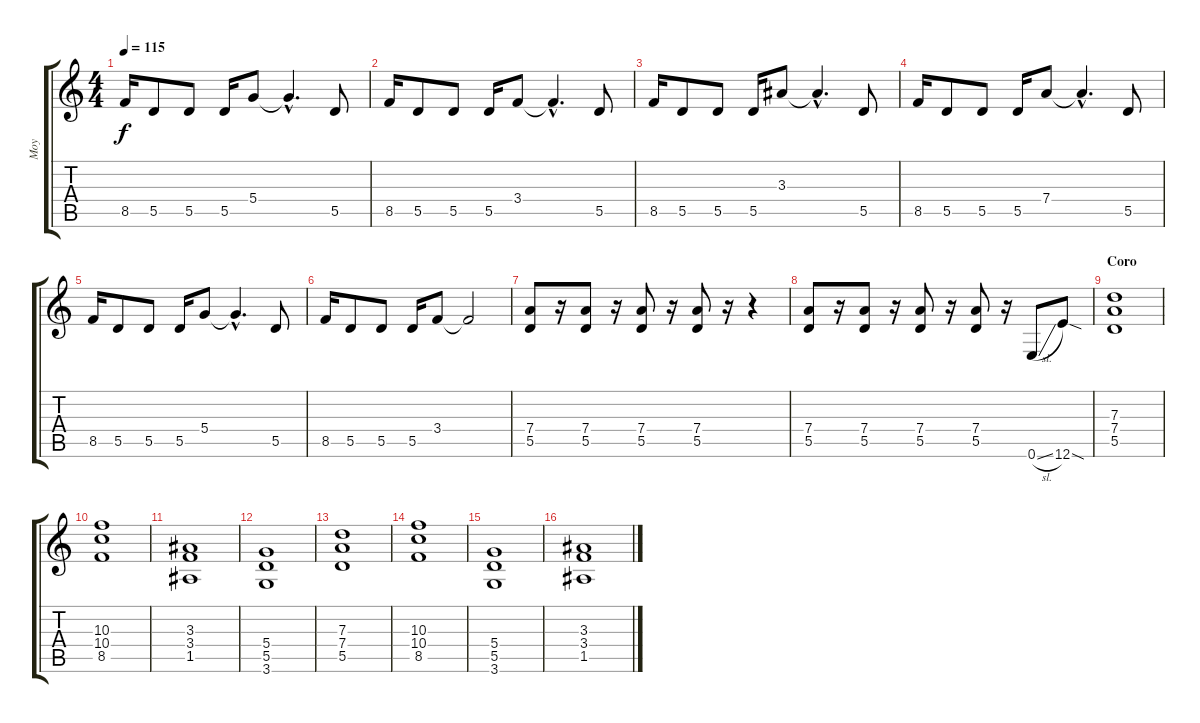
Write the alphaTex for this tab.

\track ("Moy" "Moy") {instrument overdrivenguitar}
\staff {score tabs}
\tuning (E4 B3 G3 D3 A2 E2) {hide}
\ts (4 4)
\tempo 115
\clef g2
\ks c
8.5.16{dy f} 5.5.8 5.5.8 5.5.16 5.4.8 5.4{hac t}.4{d} 5.5.8 |
8.5.16 5.5.8 5.5.8 5.5.16 3.4.8 3.4{hac t}.4{d} 5.5.8 |
8.5.16 5.5.8 5.5.8 5.5.16 3.3.8 3.3{hac t}.4{d} 5.5.8 |
8.5.16 5.5.8 5.5.8 5.5.16 7.4.8 7.4{hac t}.4{d} 5.5.8 |
8.5.16 5.5.8 5.5.8 5.5.16 5.4.8 5.4{hac t}.4{d} 5.5.8 |
8.5.16 5.5.8 5.5.8 5.5.16 3.4.8 3.4{t}.2 |
(7.4 5.5).8{instrument overdrivenguitar} r.16 (7.4 5.5).8 r.16 (7.4 5.5).8 r.16 (7.4 5.5).8 r.16 r.4 |
(7.4 5.5).8 r.16 (7.4 5.5).8 r.16 (7.4 5.5).8 r.16 (7.4 5.5).8 r.16 0.6{sl}.8 12.6{sod}.8 |
\section ("" "Coro")
(7.3 7.4 5.5).1 |
(10.3 10.4 8.5).1 |
(3.3 3.4 1.5).1 |
(5.4 5.5 3.6).1 |
(7.3 7.4 5.5).1 |
(10.3 10.4 8.5).1 |
(5.4 5.5 3.6).1 |
(3.3 3.4 1.5).1
